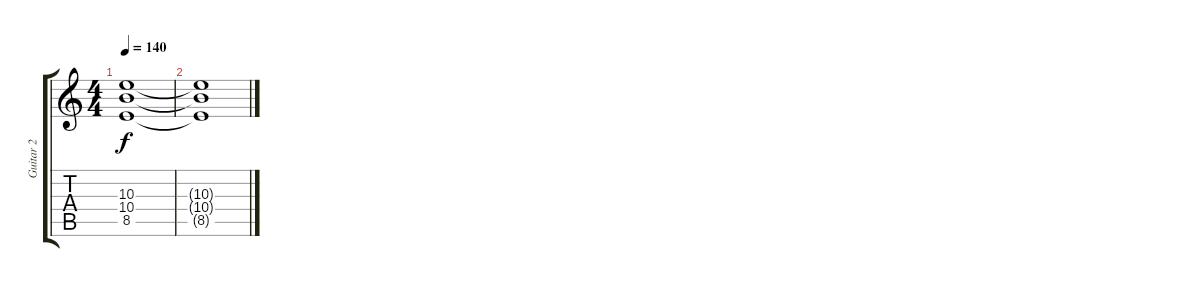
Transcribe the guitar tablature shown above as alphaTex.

\track ("Guitar 2" "Guitar 2") {instrument distortionguitar}
\staff {score tabs}
\tuning (Eb4 Bb3 Gb3 Db3 Ab2 Eb2) {hide}
\ts (4 4)
\tempo 140
\clef g2
\ks c
(10.3{t} 10.4{t} 8.5{t}).1{dy f} |
(10.3{t} 10.4{t} 8.5{t}).1
